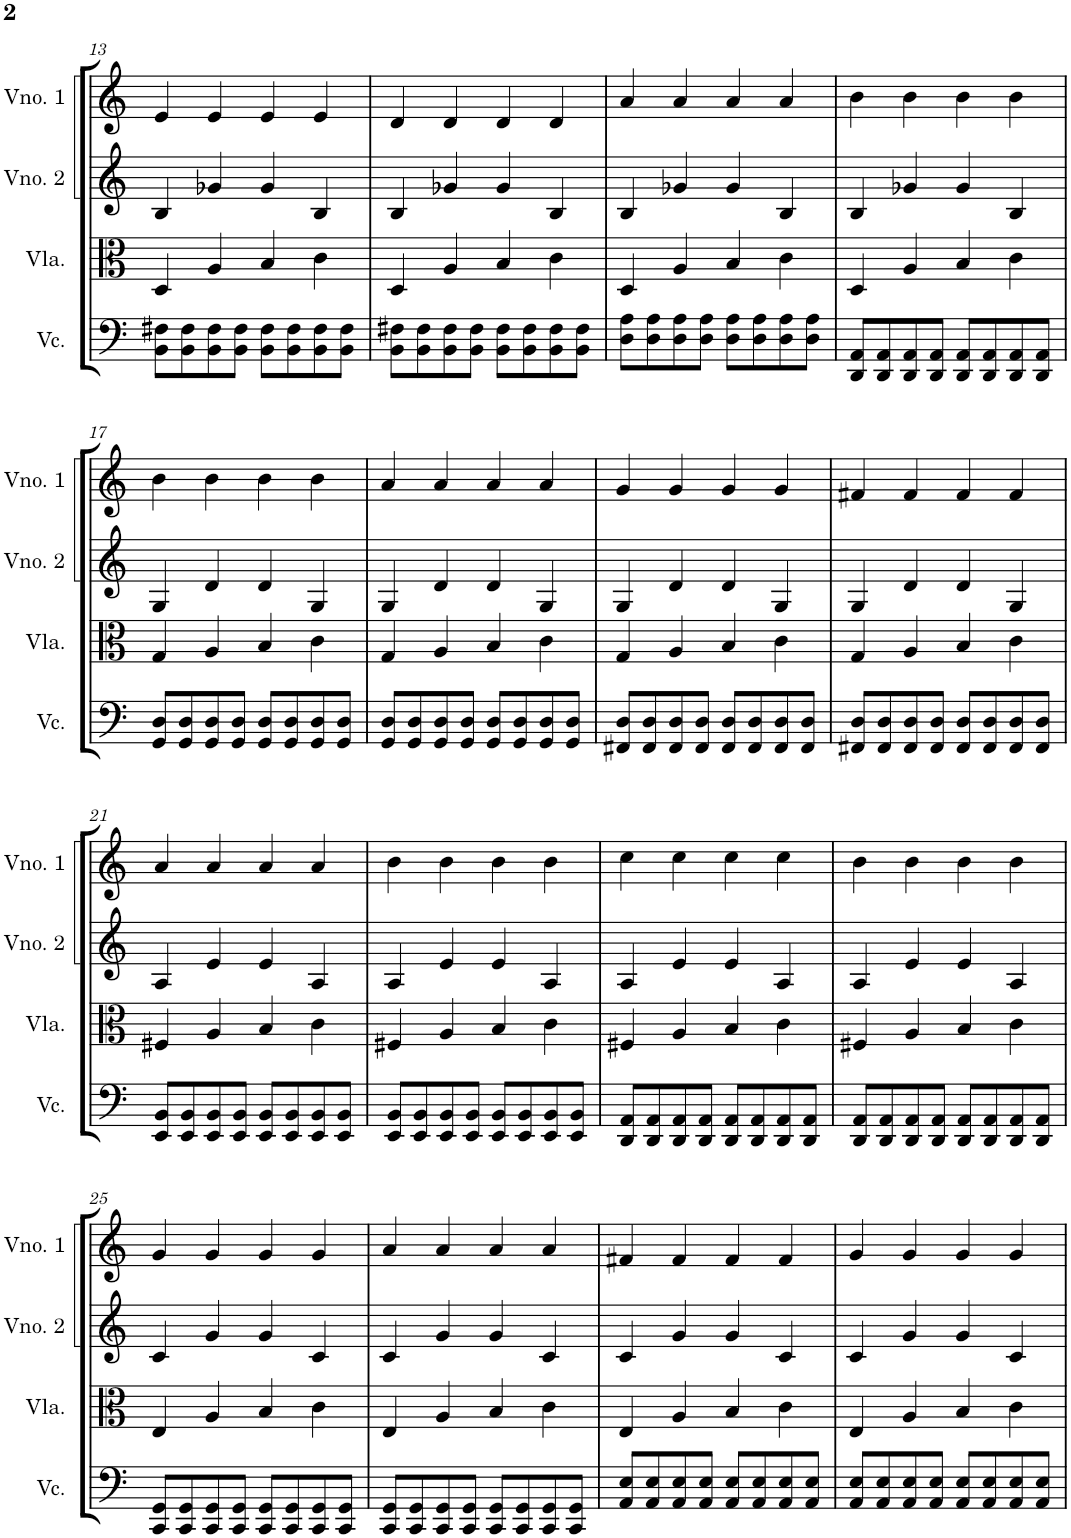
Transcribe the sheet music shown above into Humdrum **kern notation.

**kern	**kern	**kern	**kern
*part4	*part3	*part2	*part1
*staff4	*staff3	*staff2	*staff1
*I"Violoncelo	*I"Viola	*I"Violino 2	*I"Violino 1
*I'Vc.	*I'Vla.	*I'Vno. 2	*I'Vno. 1
!!LO:PB:g=z
*clefF4	*clefC3	*clefG2	*clefG2
*k[]	*k[]	*k[]	*k[]
*M4/4	*M4/4	*M4/4	*M4/4
=13	=13	=13	=13
8BB\ 8F#X\L	4D/	4B/	4e/
8BB\ 8F#\	.	.	.
8BB\ 8F#\	4A/	4g-X/	4e/
8BB\ 8F#\J	.	.	.
8BB\ 8F#\L	4B/	4g-/	4e/
8BB\ 8F#\	.	.	.
8BB\ 8F#\	4c\	4B/	4e/
8BB\ 8F#\J	.	.	.
=14	=14	=14	=14
8BB\ 8F#X\L	4D/	4B/	4d/
8BB\ 8F#\	.	.	.
8BB\ 8F#\	4A/	4g-X/	4d/
8BB\ 8F#\J	.	.	.
8BB\ 8F#\L	4B/	4g-/	4d/
8BB\ 8F#\	.	.	.
8BB\ 8F#\	4c\	4B/	4d/
8BB\ 8F#\J	.	.	.
=15	=15	=15	=15
8D\ 8A\L	4D/	4B/	4a/
8D\ 8A\	.	.	.
8D\ 8A\	4A/	4g-X/	4a/
8D\ 8A\J	.	.	.
8D\ 8A\L	4B/	4g-/	4a/
8D\ 8A\	.	.	.
8D\ 8A\	4c\	4B/	4a/
8D\ 8A\J	.	.	.
=16	=16	=16	=16
8DD/ 8AA/L	4D/	4B/	4b\
8DD/ 8AA/	.	.	.
8DD/ 8AA/	4A/	4g-X/	4b\
8DD/ 8AA/J	.	.	.
8DD/ 8AA/L	4B/	4g-/	4b\
8DD/ 8AA/	.	.	.
8DD/ 8AA/	4c\	4B/	4b\
8DD/ 8AA/J	.	.	.
!!LO:LB:g=z
=17	=17	=17	=17
8GG/ 8D/L	4G/	4G/	4b\
8GG/ 8D/	.	.	.
8GG/ 8D/	4A/	4d/	4b\
8GG/ 8D/J	.	.	.
8GG/ 8D/L	4B/	4d/	4b\
8GG/ 8D/	.	.	.
8GG/ 8D/	4c\	4G/	4b\
8GG/ 8D/J	.	.	.
=18	=18	=18	=18
8GG/ 8D/L	4G/	4G/	4a/
8GG/ 8D/	.	.	.
8GG/ 8D/	4A/	4d/	4a/
8GG/ 8D/J	.	.	.
8GG/ 8D/L	4B/	4d/	4a/
8GG/ 8D/	.	.	.
8GG/ 8D/	4c\	4G/	4a/
8GG/ 8D/J	.	.	.
=19	=19	=19	=19
8FF#X/ 8D/L	4G/	4G/	4g/
8FF#/ 8D/	.	.	.
8FF#/ 8D/	4A/	4d/	4g/
8FF#/ 8D/J	.	.	.
8FF#/ 8D/L	4B/	4d/	4g/
8FF#/ 8D/	.	.	.
8FF#/ 8D/	4c\	4G/	4g/
8FF#/ 8D/J	.	.	.
=20	=20	=20	=20
8FF#X/ 8D/L	4G/	4G/	4f#X/
8FF#/ 8D/	.	.	.
8FF#/ 8D/	4A/	4d/	4f#/
8FF#/ 8D/J	.	.	.
8FF#/ 8D/L	4B/	4d/	4f#/
8FF#/ 8D/	.	.	.
8FF#/ 8D/	4c\	4G/	4f#/
8FF#/ 8D/J	.	.	.
!!LO:LB:g=z
=21	=21	=21	=21
8EE/ 8BB/L	4F#X/	4A/	4a/
8EE/ 8BB/	.	.	.
8EE/ 8BB/	4A/	4e/	4a/
8EE/ 8BB/J	.	.	.
8EE/ 8BB/L	4B/	4e/	4a/
8EE/ 8BB/	.	.	.
8EE/ 8BB/	4c\	4A/	4a/
8EE/ 8BB/J	.	.	.
=22	=22	=22	=22
8EE/ 8BB/L	4F#X/	4A/	4b\
8EE/ 8BB/	.	.	.
8EE/ 8BB/	4A/	4e/	4b\
8EE/ 8BB/J	.	.	.
8EE/ 8BB/L	4B/	4e/	4b\
8EE/ 8BB/	.	.	.
8EE/ 8BB/	4c\	4A/	4b\
8EE/ 8BB/J	.	.	.
=23	=23	=23	=23
8DD/ 8AA/L	4F#X/	4A/	4cc\
8DD/ 8AA/	.	.	.
8DD/ 8AA/	4A/	4e/	4cc\
8DD/ 8AA/J	.	.	.
8DD/ 8AA/L	4B/	4e/	4cc\
8DD/ 8AA/	.	.	.
8DD/ 8AA/	4c\	4A/	4cc\
8DD/ 8AA/J	.	.	.
=24	=24	=24	=24
8DD/ 8AA/L	4F#X/	4A/	4b\
8DD/ 8AA/	.	.	.
8DD/ 8AA/	4A/	4e/	4b\
8DD/ 8AA/J	.	.	.
8DD/ 8AA/L	4B/	4e/	4b\
8DD/ 8AA/	.	.	.
8DD/ 8AA/	4c\	4A/	4b\
8DD/ 8AA/J	.	.	.
!!LO:LB:g=z
=25	=25	=25	=25
8CC/ 8GG/L	4E/	4c/	4g/
8CC/ 8GG/	.	.	.
8CC/ 8GG/	4A/	4g/	4g/
8CC/ 8GG/J	.	.	.
8CC/ 8GG/L	4B/	4g/	4g/
8CC/ 8GG/	.	.	.
8CC/ 8GG/	4c\	4c/	4g/
8CC/ 8GG/J	.	.	.
=26	=26	=26	=26
8CC/ 8GG/L	4E/	4c/	4a/
8CC/ 8GG/	.	.	.
8CC/ 8GG/	4A/	4g/	4a/
8CC/ 8GG/J	.	.	.
8CC/ 8GG/L	4B/	4g/	4a/
8CC/ 8GG/	.	.	.
8CC/ 8GG/	4c\	4c/	4a/
8CC/ 8GG/J	.	.	.
=27	=27	=27	=27
8AA/ 8E/L	4E/	4c/	4f#X/
8AA/ 8E/	.	.	.
8AA/ 8E/	4A/	4g/	4f#/
8AA/ 8E/J	.	.	.
8AA/ 8E/L	4B/	4g/	4f#/
8AA/ 8E/	.	.	.
8AA/ 8E/	4c\	4c/	4f#/
8AA/ 8E/J	.	.	.
=28	=28	=28	=28
8AA/ 8E/L	4E/	4c/	4g/
8AA/ 8E/	.	.	.
8AA/ 8E/	4A/	4g/	4g/
8AA/ 8E/J	.	.	.
8AA/ 8E/L	4B/	4g/	4g/
8AA/ 8E/	.	.	.
8AA/ 8E/	4c\	4c/	4g/
8AA/ 8E/J	.	.	.
=	=	=	=
*-	*-	*-	*-
